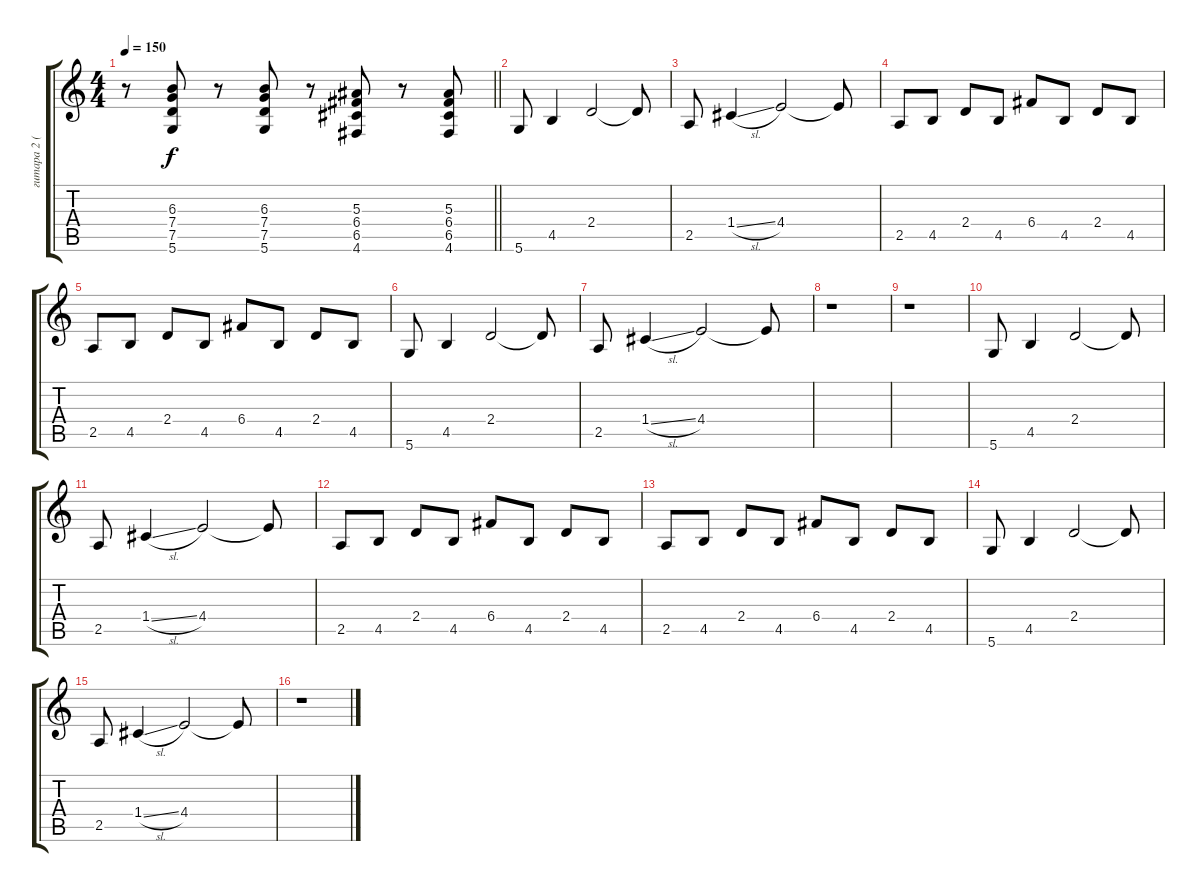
\track ("гитара 2 (панорама)" "гитара 2 (") {instrument distortionguitar}
\staff {score tabs}
\tuning (D4 A3 F3 C3 G2 D2) {hide}
\ts (4 4)
\tempo 150
\clef g2
\barLineRight lightlight
\ks c
r.8{dy f} (6.3 7.4 7.5 5.6).8 r.8 (6.3 7.4 7.5 5.6).8 r.8 (5.3 6.4 6.5 4.6).8 r.8 (5.3 6.4 6.5 4.6).8 |
5.6.8 4.5.4 2.4.2 2.4{t}.8 |
2.5.8 1.4{sl}.4 4.4.2 4.4{t}.8 |
2.5.8 4.5.8 2.4.8 4.5.8 6.4.8 4.5.8 2.4.8 4.5.8 |
2.5.8 4.5.8 2.4.8 4.5.8 6.4.8 4.5.8 2.4.8 4.5.8 |
5.6.8 4.5.4 2.4.2 2.4{t}.8 |
2.5.8 1.4{sl}.4 4.4.2 4.4{t}.8 |
r.1 |
r.1 |
5.6.8 4.5.4 2.4.2 2.4{t}.8 |
2.5.8 1.4{sl}.4 4.4.2 4.4{t}.8 |
2.5.8 4.5.8 2.4.8 4.5.8 6.4.8 4.5.8 2.4.8 4.5.8 |
2.5.8 4.5.8 2.4.8 4.5.8 6.4.8 4.5.8 2.4.8 4.5.8 |
5.6.8 4.5.4 2.4.2 2.4{t}.8 |
2.5.8 1.4{sl}.4 4.4.2 4.4{t}.8 |
r.1
